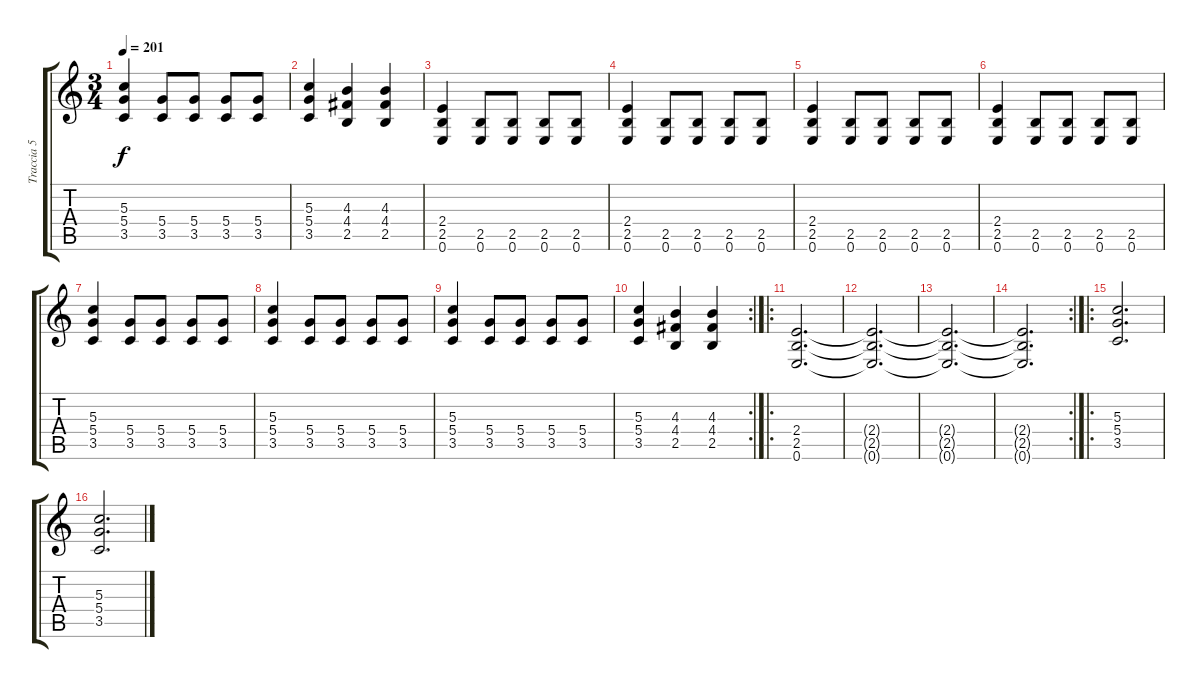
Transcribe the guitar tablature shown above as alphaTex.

\track ("Traccia 5" "Traccia 5") {instrument distortionguitar}
\staff {score tabs}
\tuning (E4 B3 G3 D3 A2 E2) {hide}
\ts (3 4)
\tempo 201
\clef g2
\ks c
(5.3 5.4 3.5).4{dy f} (5.4 3.5).8 (5.4 3.5).8 (5.4 3.5).8 (5.4 3.5).8 |
(5.3 5.4 3.5).4 (4.3 4.4 2.5).4 (4.3 4.4 2.5).4 |
(2.4 2.5 0.6).4 (2.5 0.6).8 (2.5 0.6).8 (2.5 0.6).8 (2.5 0.6).8 |
(2.4 2.5 0.6).4 (2.5 0.6).8 (2.5 0.6).8 (2.5 0.6).8 (2.5 0.6).8 |
(2.4 2.5 0.6).4 (2.5 0.6).8 (2.5 0.6).8 (2.5 0.6).8 (2.5 0.6).8 |
(2.4 2.5 0.6).4 (2.5 0.6).8 (2.5 0.6).8 (2.5 0.6).8 (2.5 0.6).8 |
(5.3 5.4 3.5).4 (5.4 3.5).8 (5.4 3.5).8 (5.4 3.5).8 (5.4 3.5).8 |
(5.3 5.4 3.5).4 (5.4 3.5).8 (5.4 3.5).8 (5.4 3.5).8 (5.4 3.5).8 |
(5.3 5.4 3.5).4 (5.4 3.5).8 (5.4 3.5).8 (5.4 3.5).8 (5.4 3.5).8 |
\rc 2
(5.3 5.4 3.5).4 (4.3 4.4 2.5).4 (4.3 4.4 2.5).4 |
\ro
(2.4 2.5 0.6).2{d} |
(2.4{t} 2.5{t} 0.6{t}).2{d} |
(2.4{t} 2.5{t} 0.6{t}).2{d} |
\rc 2
(2.4{t} 2.5{t} 0.6{t}).2{d} |
\ro
(5.3 5.4 3.5).2{d} |
(5.3 5.4 3.5).2{d}
